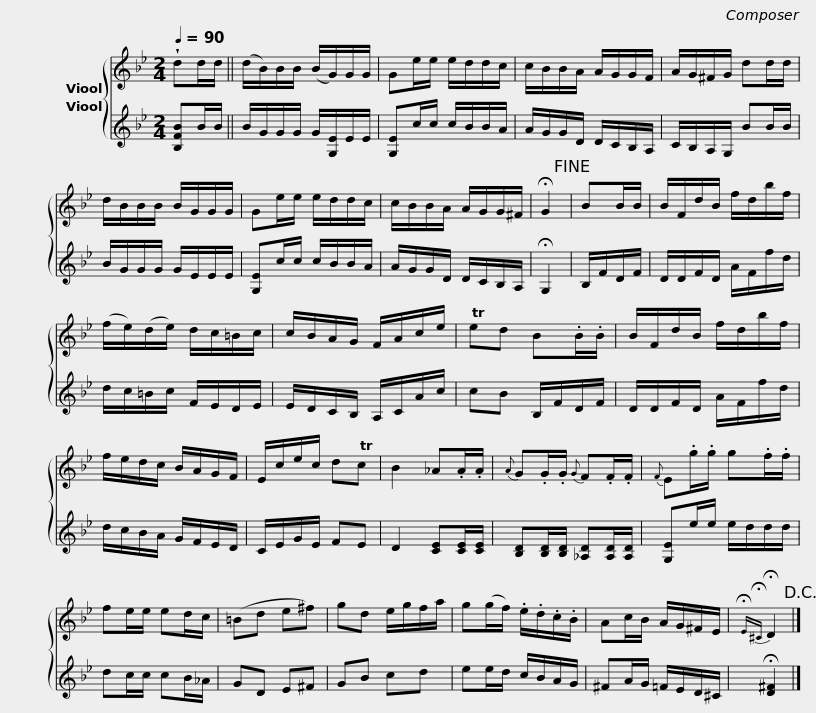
X:1
%%score { 1 2 }
L:1/8
Q:1/4=90
M:2/4
I:linebreak $
K:Bb
V:1 treble
V:2 treble
V:1
 !wedge!dd/d/ || (d/B/)B/B/ (B/G/)G/G/ | Ge/e/ e/d/d/c/ | c/B/B/A/ A/G/G/F/ | A/G/^F/G/ dd/d/ |$ %5
 d/B/B/B/ B/G/G/G/ | Ge/e/ e/d/d/c/ | c/B/B/A/ A/G/G/^F/ | !fermata!G2!fine! | BB/B/ |$ %10
 B/F/d/B/ f/d/b/f/ | (f/e/)(d/e/) d/c/=B/c/ | c/B/A/G/ F/A/c/e/ | Ted B.B/.B/ |$ B/F/d/B/ f/d/b/f/ | %15
 f/e/d/c/ B/A/G/F/ | E/c/e/c/ dTc | B2 _A.A/.A/ |${A} G.G/.G/{G} F.F/.F/ |{F} E.g/.g/ g.f/.f/ | %20
 fe/e/ ed/c/ | (=Bd e^f) |$ gd e/g/f/a/ | g(g/f/) .e/.d/.c/.B/ | Ac/B/ A/G/^F/E/ | %25
{!fermata!E!fermata!^C} !fermata!D2!D.C.! |] %26
V:2
 [B,FB]B/B/ || B/G/G/G/ G/[G,E]/E/E/ | [G,E]c/c/ c/B/B/A/ | A/G/G/D/ D/C/B,/A,/ | C/B,/A,/G,/ BB/B/ |$ %5
 B/G/G/G/ G/E/E/E/ | [G,E]c/c/ c/B/B/A/ | A/G/G/D/ D/C/B,/A,/ | !fermata!G,2 | B,/F/D/F/ |$ %10
 D/D/F/D/ A/F/f/d/ | d/c/=B/c/ F/E/D/E/ | E/D/C/B,/ A,/C/A/c/ | cB B,/F/D/F/ |$ D/D/F/D/ A/F/f/d/ | %15
 d/c/B/A/ G/F/E/D/ | C/E/G/E/ FE | D2 [CE][CE]/[CE]/ |$ [B,D][B,D]/[B,D]/ [_A,D][A,D]/[A,D]/ | [G,E]e/e/ e/d/d/d/ | %20
 dc/c/ cB/_A/ | GD E^F |$ GB cd | ee/d/ c/B/A/G/ | ^FA/G/ =F/E/D/^C/ | %25
 !fermata![D^F]2 |] %26
